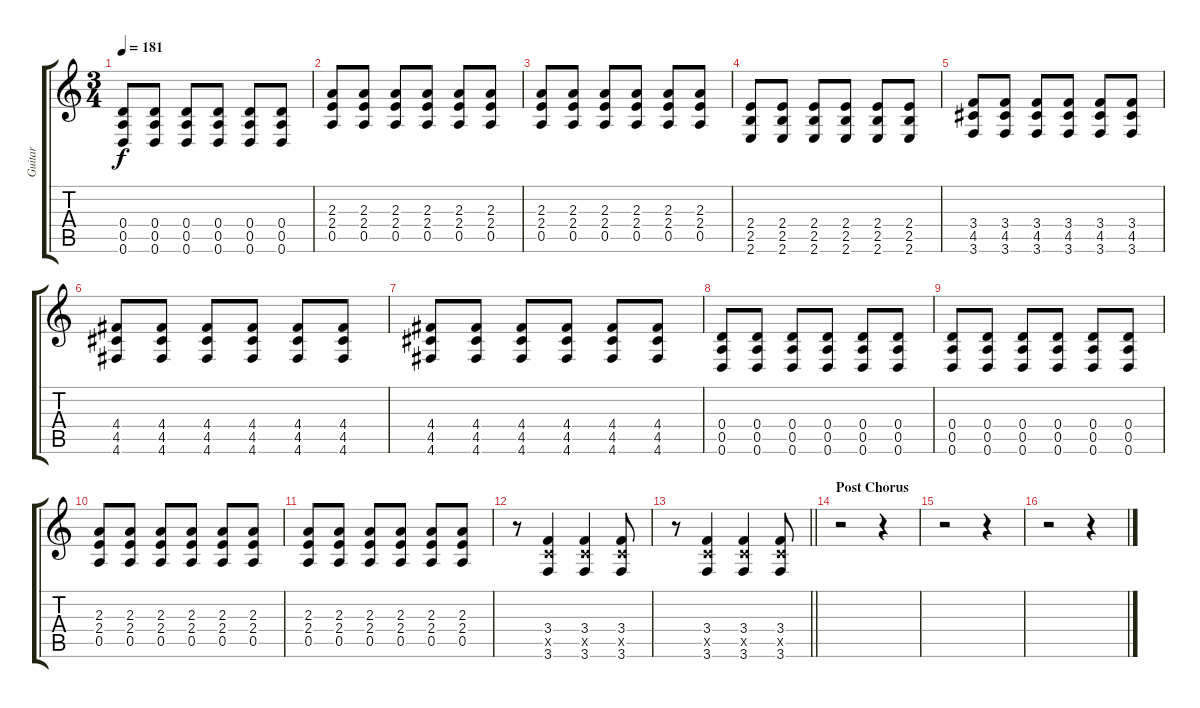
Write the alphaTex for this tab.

\track ("Guitar" "Guitar") {instrument distortionguitar}
\staff {score tabs}
\tuning (E4 B3 G3 D3 A2 D2) {hide}
\ts (3 4)
\tempo 181
\clef g2
\ks c
(0.4 0.5 0.6).8{dy f} (0.4 0.5 0.6).8 (0.4 0.5 0.6).8 (0.4 0.5 0.6).8 (0.4 0.5 0.6).8 (0.4 0.5 0.6).8 |
(2.3 2.4 0.5).8 (2.3 2.4 0.5).8 (2.3 2.4 0.5).8 (2.3 2.4 0.5).8 (2.3 2.4 0.5).8 (2.3 2.4 0.5).8 |
(2.3 2.4 0.5).8 (2.3 2.4 0.5).8 (2.3 2.4 0.5).8 (2.3 2.4 0.5).8 (2.3 2.4 0.5).8 (2.3 2.4 0.5).8 |
(2.4 2.5 2.6).8 (2.4 2.5 2.6).8 (2.4 2.5 2.6).8 (2.4 2.5 2.6).8 (2.4 2.5 2.6).8 (2.4 2.5 2.6).8 |
(3.4 4.5 3.6).8 (3.4 4.5 3.6).8 (3.4 4.5 3.6).8 (3.4 4.5 3.6).8 (3.4 4.5 3.6).8 (3.4 4.5 3.6).8 |
(4.4 4.5 4.6).8 (4.4 4.5 4.6).8 (4.4 4.5 4.6).8 (4.4 4.5 4.6).8 (4.4 4.5 4.6).8 (4.4 4.5 4.6).8 |
(4.4 4.5 4.6).8 (4.4 4.5 4.6).8 (4.4 4.5 4.6).8 (4.4 4.5 4.6).8 (4.4 4.5 4.6).8 (4.4 4.5 4.6).8 |
(0.4 0.5 0.6).8 (0.4 0.5 0.6).8 (0.4 0.5 0.6).8 (0.4 0.5 0.6).8 (0.4 0.5 0.6).8 (0.4 0.5 0.6).8 |
(0.4 0.5 0.6).8 (0.4 0.5 0.6).8 (0.4 0.5 0.6).8 (0.4 0.5 0.6).8 (0.4 0.5 0.6).8 (0.4 0.5 0.6).8 |
(2.3 2.4 0.5).8 (2.3 2.4 0.5).8 (2.3 2.4 0.5).8 (2.3 2.4 0.5).8 (2.3 2.4 0.5).8 (2.3 2.4 0.5).8 |
(2.3 2.4 0.5).8 (2.3 2.4 0.5).8 (2.3 2.4 0.5).8 (2.3 2.4 0.5).8 (2.3 2.4 0.5).8 (2.3 2.4 0.5).8 |
r.8 (3.4 3.5{x} 3.6).4 (3.4 3.5{x} 3.6).4 (3.4 3.5{x} 3.6).8 |
\barLineRight lightlight
r.8 (3.4 3.5{x} 3.6).4 (3.4 3.5{x} 3.6).4 (3.4 3.5{x} 3.6).8 |
\section ("" "Post Chorus")
r.2 r.4 |
r.2 r.4 |
r.2 r.4
